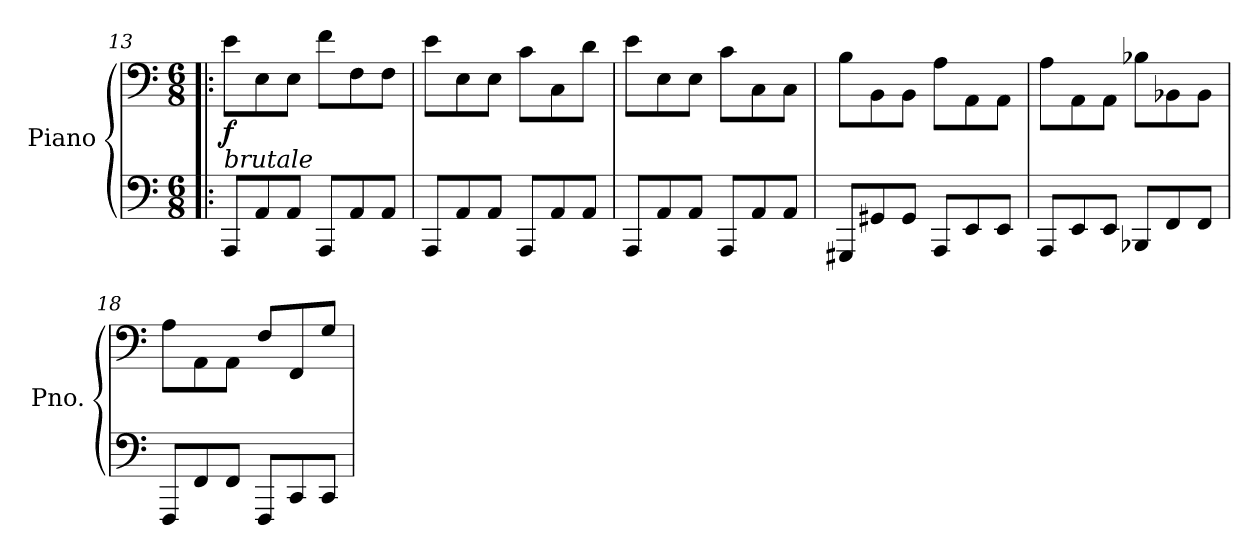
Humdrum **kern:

**kern	**kern	**dynam
*part1	*part1	*part1
*staff2	*staff1	*staff1/2
*I"Piano	*	*
*I'Pno.	*	*
*clefF4	*clefF4	*
*k[]	*k[]	*
*M6/8	*M6/8	*
=13!|:	=13!|:	=13!|:
!	!LO:TX:b:i:t=brutale	!
!	!	!LO:DY:b
8AAA/L	8e\L	f
8AA/	8E\	.
8AA/J	8E\J	.
8AAA/L	8f\L	.
8AA/	8F\	.
8AA/J	8F\J	.
!!LO:LB:g=z
=14	=14	=14
8AAA/L	8e\L	.
8AA/	8E\	.
8AA/J	8E\J	.
8AAA/L	8c\L	.
8AA/	8C\	.
8AA/J	8d\J	.
=15	=15	=15
8AAA/L	8e\L	.
8AA/	8E\	.
8AA/J	8E\J	.
8AAA/L	8c\L	.
8AA/	8C\	.
8AA/J	8C\J	.
=16	=16	=16
8GGG#X/L	8B\L	.
8GG#X/	8BB\	.
8GG#/J	8BB\J	.
8AAA/L	8A\L	.
8EE/	8AA\	.
8EE/J	8AA\J	.
=17	=17	=17
8AAA/L	8A\L	.
8EE/	8AA\	.
8EE/J	8AA\J	.
8BBB-X/L	8B-X\L	.
8FF/	8BB-X\	.
8FF/J	8BB-\J	.
=18	=18	=18
8FFF/L	8A\L	.
8FF/	8AA\	.
8FF/J	8AA\J	.
8FFF/L	8F/L	.
8CC/	8FF/	.
8CC/J	8G/J	.
=	=	=
*-	*-	*-
